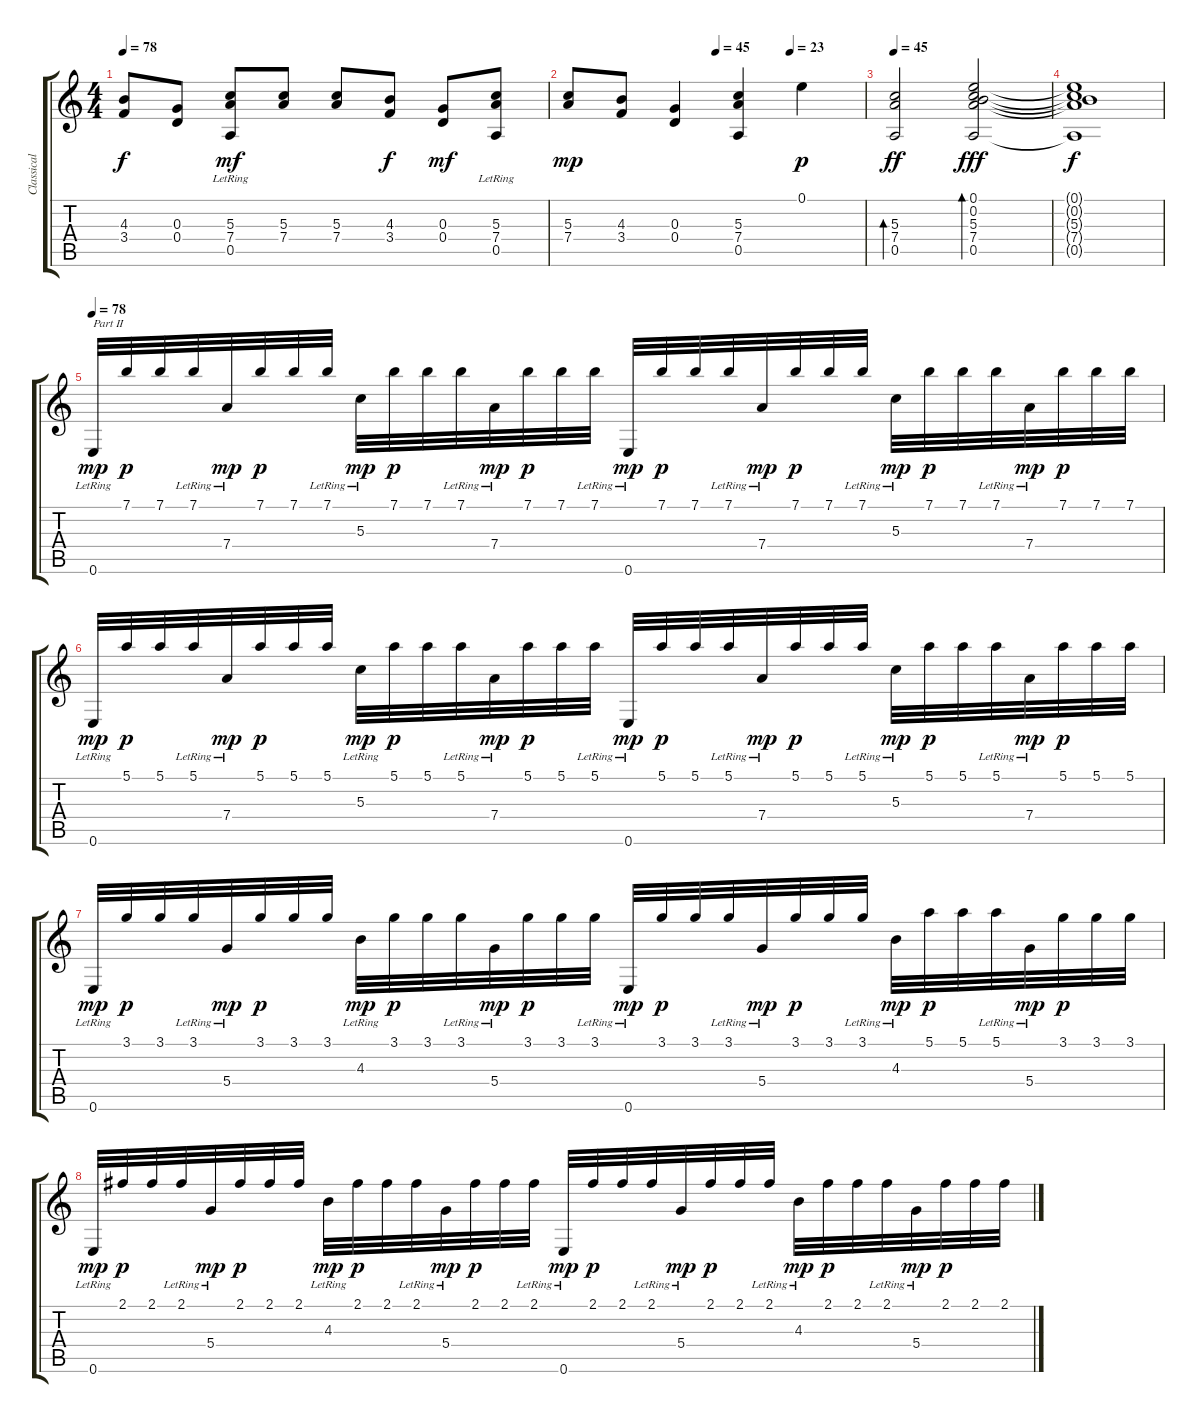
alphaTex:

\track ("Classical guitar" "Classical ") {instrument acousticguitarnylon}
\staff {score tabs}
\tuning (E4 B3 G3 D3 A2 E2) {hide}
\ts (4 4)
\tempo 78
\clef g2
\ks c
(4.3 3.4).8{dy f} (0.3 0.4).8 (5.3 7.4 0.5{lr}).8{dy mf} (5.3 7.4).8 (5.3 7.4).8 (4.3 3.4).8{dy f} (0.3 0.4).8{dy mf} (5.3 7.4 0.5{lr}).8 |
\tempo (45 0.5)
\tempo (23 0.75)
(5.3 7.4).8{dy mp} (4.3 3.4).8 (0.3 0.4).4 (5.3 7.4 0.5).4 0.1.4{dy p} |
\tempo 45
(5.3 7.4 0.5).2{bd 60 dy ff} (0.1 0.2 5.3 7.4 0.5).2{bd 60 dy fff} |
(0.1{t} 0.2{t} 5.3{t} 7.4{t} 0.5{t}).1{dy f} |
\tempo 78
0.6{lr}.32{txt "Part II" dy mp} 7.1.32{dy p} 7.1.32 7.1{lr}.32 7.4{lr}.32{dy mp} 7.1.32{dy p} 7.1.32 7.1{lr}.32 5.3{lr}.32{dy mp} 7.1.32{dy p} 7.1.32 7.1{lr}.32 7.4{lr}.32{dy mp} 7.1.32{dy p} 7.1.32 7.1{lr}.32 0.6{lr}.32{dy mp} 7.1.32{dy p} 7.1.32 7.1{lr}.32 7.4{lr}.32{dy mp} 7.1.32{dy p} 7.1.32 7.1{lr}.32 5.3{lr}.32{dy mp} 7.1.32{dy p} 7.1.32 7.1{lr}.32 7.4{lr}.32{dy mp} 7.1.32{dy p} 7.1.32 7.1.32 |
0.6{lr}.32{dy mp} 5.1.32{dy p} 5.1.32 5.1{lr}.32 7.4{lr}.32{dy mp} 5.1.32{dy p} 5.1.32 5.1.32 5.3{lr}.32{dy mp} 5.1.32{dy p} 5.1.32 5.1{lr}.32 7.4{lr}.32{dy mp} 5.1.32{dy p} 5.1.32 5.1{lr}.32 0.6{lr}.32{dy mp} 5.1.32{dy p} 5.1.32 5.1{lr}.32 7.4{lr}.32{dy mp} 5.1.32{dy p} 5.1.32 5.1{lr}.32 5.3{lr}.32{dy mp} 5.1.32{dy p} 5.1.32 5.1{lr}.32 7.4{lr}.32{dy mp} 5.1.32{dy p} 5.1.32 5.1.32 |
0.6{lr}.32{dy mp} 3.1.32{dy p} 3.1.32 3.1{lr}.32 5.4{lr}.32{dy mp} 3.1.32{dy p} 3.1.32 3.1.32 4.3{lr}.32{dy mp} 3.1.32{dy p} 3.1.32 3.1{lr}.32 5.4{lr}.32{dy mp} 3.1.32{dy p} 3.1.32 3.1{lr}.32 0.6{lr}.32{dy mp} 3.1.32{dy p} 3.1.32 3.1{lr}.32 5.4{lr}.32{dy mp} 3.1.32{dy p} 3.1.32 3.1{lr}.32 4.3{lr}.32{dy mp} 5.1.32{dy p} 5.1.32 5.1{lr}.32 5.4{lr}.32{dy mp} 3.1.32{dy p} 3.1.32 3.1.32 |
0.6{lr}.32{dy mp} 2.1.32{dy p} 2.1.32 2.1{lr}.32 5.4{lr}.32{dy mp} 2.1.32{dy p} 2.1.32 2.1.32 4.3{lr}.32{dy mp} 2.1.32{dy p} 2.1.32 2.1{lr}.32 5.4{lr}.32{dy mp} 2.1.32{dy p} 2.1.32 2.1{lr}.32 0.6{lr}.32{dy mp} 2.1.32{dy p} 2.1.32 2.1{lr}.32 5.4{lr}.32{dy mp} 2.1.32{dy p} 2.1.32 2.1{lr}.32 4.3{lr}.32{dy mp} 2.1.32{dy p} 2.1.32 2.1{lr}.32 5.4{lr}.32{dy mp} 2.1.32{dy p} 2.1.32 2.1.32
